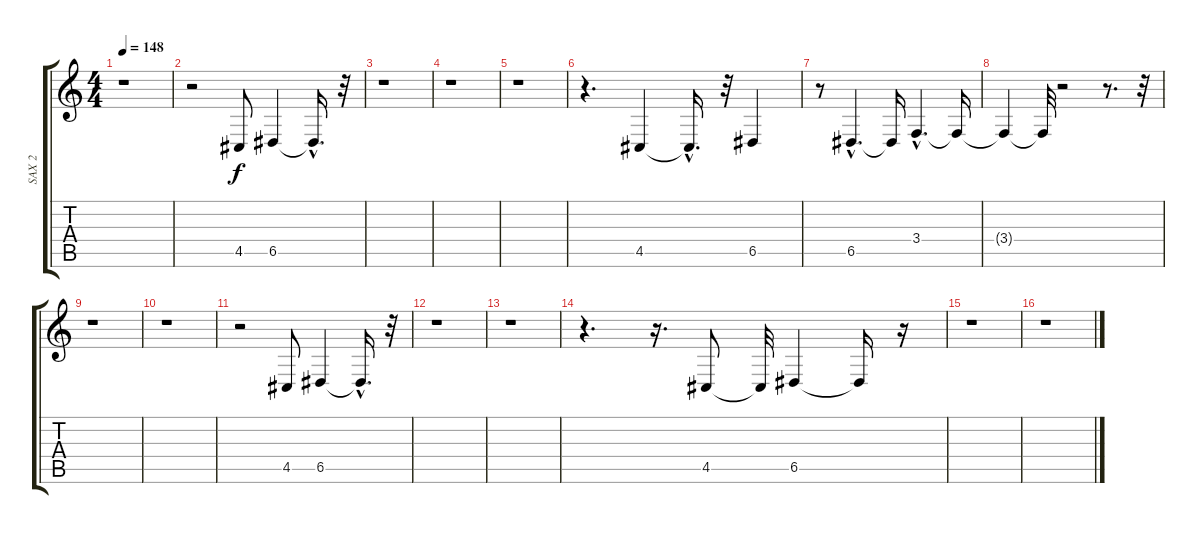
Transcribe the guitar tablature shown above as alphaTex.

\track ("SAX 2" "SAX 2") {instrument tenorsax}
\staff {score tabs}
\tuning (E4 B3 G3 D3 A2 E2) {hide}
\ts (4 4)
\tempo 148
\clef g2
\ks c
r.1{dy f} |
r.2 4.5.8 6.5.4 6.5{hac t}.16{d} r.32 |
r.1 |
r.1 |
r.1 |
r.4{d} 4.5.4 4.5{hac t}.16{d} r.32 6.5.4 |
r.8 6.5{hac}.4{d} 6.5{t}.16 3.4{hac}.4{d} 3.4{t}.16 |
3.4{t}.4 3.4{t}.32 r.2 r.8{d} r.32 |
r.1 |
r.1 |
r.2 4.5.8 6.5.4 6.5{hac t}.16{d} r.32 |
r.1 |
r.1 |
r.4{d} r.16{d} 4.5.8 4.5{t}.32 6.5.4 6.5{t}.16 r.16 |
r.1 |
r.1
